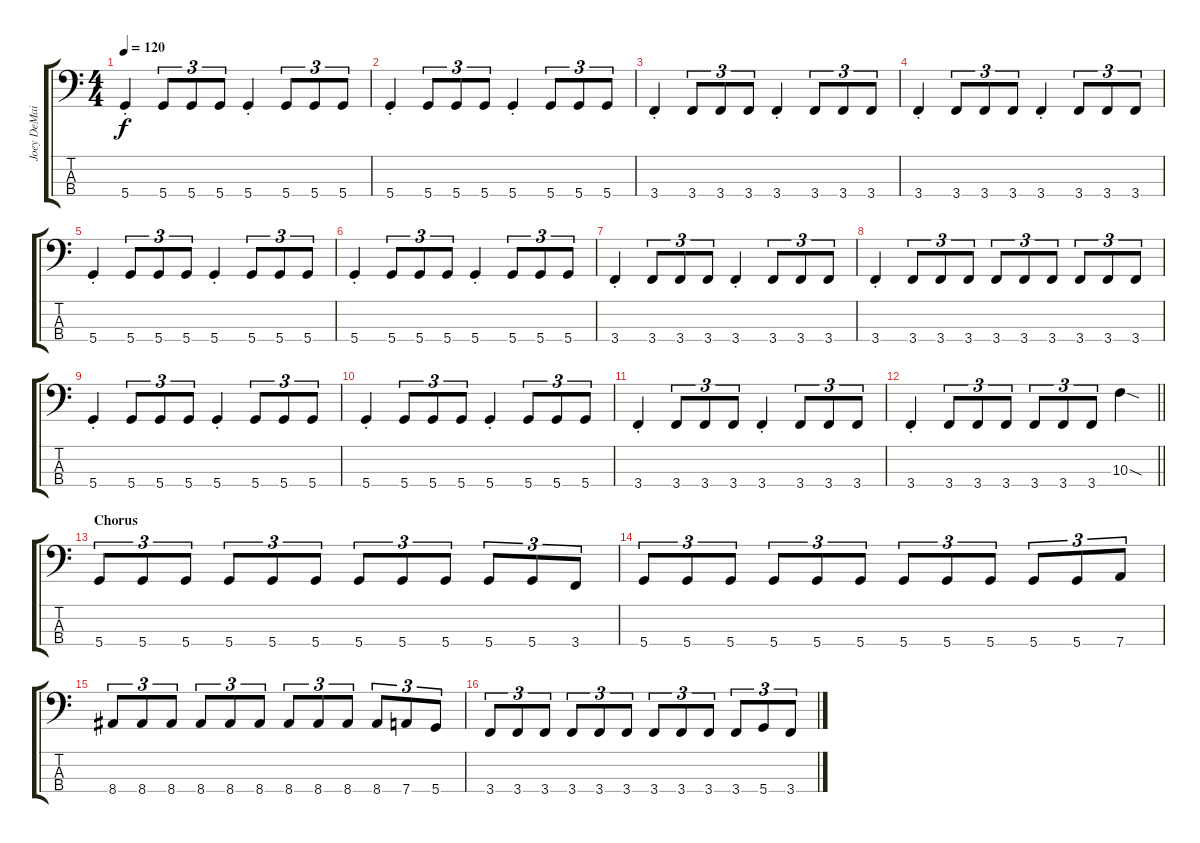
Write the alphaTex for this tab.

\track ("Joey DeMaio" "Joey DeMai") {instrument electricbasspick}
\staff {score tabs}
\tuning (F2 C2 G1 D1) {hide}
\ts (4 4)
\tempo 120
\clef f4
\ks c
5.4{st}.4{dy f} 5.4.8{tu (3 2)} 5.4.8{tu (3 2)} 5.4.8{tu (3 2)} 5.4{st}.4 5.4.8{tu (3 2)} 5.4.8{tu (3 2)} 5.4.8{tu (3 2)} |
5.4{st}.4 5.4.8{tu (3 2)} 5.4.8{tu (3 2)} 5.4.8{tu (3 2)} 5.4{st}.4 5.4.8{tu (3 2)} 5.4.8{tu (3 2)} 5.4.8{tu (3 2)} |
3.4{st}.4 3.4.8{tu (3 2)} 3.4.8{tu (3 2)} 3.4.8{tu (3 2)} 3.4{st}.4 3.4.8{tu (3 2)} 3.4.8{tu (3 2)} 3.4.8{tu (3 2)} |
3.4{st}.4 3.4.8{tu (3 2)} 3.4.8{tu (3 2)} 3.4.8{tu (3 2)} 3.4{st}.4 3.4.8{tu (3 2)} 3.4.8{tu (3 2)} 3.4.8{tu (3 2)} |
5.4{st}.4 5.4.8{tu (3 2)} 5.4.8{tu (3 2)} 5.4.8{tu (3 2)} 5.4{st}.4 5.4.8{tu (3 2)} 5.4.8{tu (3 2)} 5.4.8{tu (3 2)} |
5.4{st}.4 5.4.8{tu (3 2)} 5.4.8{tu (3 2)} 5.4.8{tu (3 2)} 5.4{st}.4 5.4.8{tu (3 2)} 5.4.8{tu (3 2)} 5.4.8{tu (3 2)} |
3.4{st}.4 3.4.8{tu (3 2)} 3.4.8{tu (3 2)} 3.4.8{tu (3 2)} 3.4{st}.4 3.4.8{tu (3 2)} 3.4.8{tu (3 2)} 3.4.8{tu (3 2)} |
3.4{st}.4 3.4.8{tu (3 2)} 3.4.8{tu (3 2)} 3.4.8{tu (3 2)} 3.4.8{tu (3 2)} 3.4.8{tu (3 2)} 3.4.8{tu (3 2)} 3.4.8{tu (3 2)} 3.4.8{tu (3 2)} 3.4.8{tu (3 2)} |
5.4{st}.4 5.4.8{tu (3 2)} 5.4.8{tu (3 2)} 5.4.8{tu (3 2)} 5.4{st}.4 5.4.8{tu (3 2)} 5.4.8{tu (3 2)} 5.4.8{tu (3 2)} |
5.4{st}.4 5.4.8{tu (3 2)} 5.4.8{tu (3 2)} 5.4.8{tu (3 2)} 5.4{st}.4 5.4.8{tu (3 2)} 5.4.8{tu (3 2)} 5.4.8{tu (3 2)} |
3.4{st}.4 3.4.8{tu (3 2)} 3.4.8{tu (3 2)} 3.4.8{tu (3 2)} 3.4{st}.4 3.4.8{tu (3 2)} 3.4.8{tu (3 2)} 3.4.8{tu (3 2)} |
\barLineRight lightlight
3.4{st}.4 3.4.8{tu (3 2)} 3.4.8{tu (3 2)} 3.4.8{tu (3 2)} 3.4.8{tu (3 2)} 3.4.8{tu (3 2)} 3.4.8{tu (3 2)} 10.3{sod}.4 |
\section ("" "Chorus")
5.4.8{tu (3 2)} 5.4.8{tu (3 2)} 5.4.8{tu (3 2)} 5.4.8{tu (3 2)} 5.4.8{tu (3 2)} 5.4.8{tu (3 2)} 5.4.8{tu (3 2)} 5.4.8{tu (3 2)} 5.4.8{tu (3 2)} 5.4.8{tu (3 2)} 5.4.8{tu (3 2)} 3.4.8{tu (3 2)} |
5.4.8{tu (3 2)} 5.4.8{tu (3 2)} 5.4.8{tu (3 2)} 5.4.8{tu (3 2)} 5.4.8{tu (3 2)} 5.4.8{tu (3 2)} 5.4.8{tu (3 2)} 5.4.8{tu (3 2)} 5.4.8{tu (3 2)} 5.4.8{tu (3 2)} 5.4.8{tu (3 2)} 7.4.8{tu (3 2)} |
8.4.8{tu (3 2)} 8.4.8{tu (3 2)} 8.4.8{tu (3 2)} 8.4.8{tu (3 2)} 8.4.8{tu (3 2)} 8.4.8{tu (3 2)} 8.4.8{tu (3 2)} 8.4.8{tu (3 2)} 8.4.8{tu (3 2)} 8.4.8{tu (3 2)} 7.4.8{tu (3 2)} 5.4.8{tu (3 2)} |
3.4.8{tu (3 2)} 3.4.8{tu (3 2)} 3.4.8{tu (3 2)} 3.4.8{tu (3 2)} 3.4.8{tu (3 2)} 3.4.8{tu (3 2)} 3.4.8{tu (3 2)} 3.4.8{tu (3 2)} 3.4.8{tu (3 2)} 3.4.8{tu (3 2)} 5.4.8{tu (3 2)} 3.4.8{tu (3 2)}
